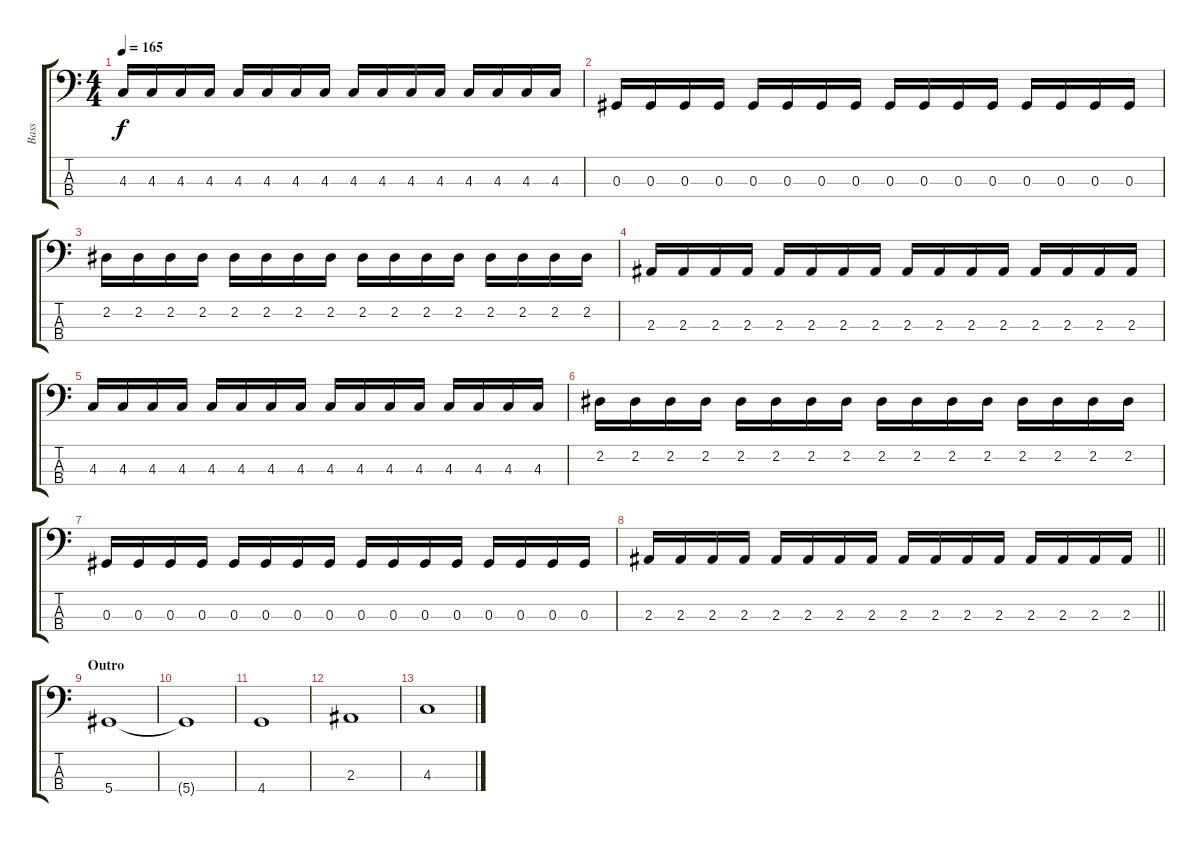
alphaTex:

\track ("Bass" "Bass") {instrument electricbassfinger}
\staff {score tabs}
\tuning (Gb2 Db2 Ab1 Eb1) {hide}
\ts (4 4)
\tempo 165
\clef f4
\ks c
4.3.16{dy f} 4.3.16 4.3.16 4.3.16 4.3.16 4.3.16 4.3.16 4.3.16 4.3.16 4.3.16 4.3.16 4.3.16 4.3.16 4.3.16 4.3.16 4.3.16 |
0.3.16 0.3.16 0.3.16 0.3.16 0.3.16 0.3.16 0.3.16 0.3.16 0.3.16 0.3.16 0.3.16 0.3.16 0.3.16 0.3.16 0.3.16 0.3.16 |
2.2.16 2.2.16 2.2.16 2.2.16 2.2.16 2.2.16 2.2.16 2.2.16 2.2.16 2.2.16 2.2.16 2.2.16 2.2.16 2.2.16 2.2.16 2.2.16 |
2.3.16 2.3.16 2.3.16 2.3.16 2.3.16 2.3.16 2.3.16 2.3.16 2.3.16 2.3.16 2.3.16 2.3.16 2.3.16 2.3.16 2.3.16 2.3.16 |
4.3.16 4.3.16 4.3.16 4.3.16 4.3.16 4.3.16 4.3.16 4.3.16 4.3.16 4.3.16 4.3.16 4.3.16 4.3.16 4.3.16 4.3.16 4.3.16 |
2.2.16 2.2.16 2.2.16 2.2.16 2.2.16 2.2.16 2.2.16 2.2.16 2.2.16 2.2.16 2.2.16 2.2.16 2.2.16 2.2.16 2.2.16 2.2.16 |
0.3.16 0.3.16 0.3.16 0.3.16 0.3.16 0.3.16 0.3.16 0.3.16 0.3.16 0.3.16 0.3.16 0.3.16 0.3.16 0.3.16 0.3.16 0.3.16 |
\barLineRight lightlight
2.3.16 2.3.16 2.3.16 2.3.16 2.3.16 2.3.16 2.3.16 2.3.16 2.3.16 2.3.16 2.3.16 2.3.16 2.3.16 2.3.16 2.3.16 2.3.16 |
\section ("" "Outro")
5.4.1 |
5.4{t}.1 |
4.4.1 |
2.3.1 |
4.3.1
